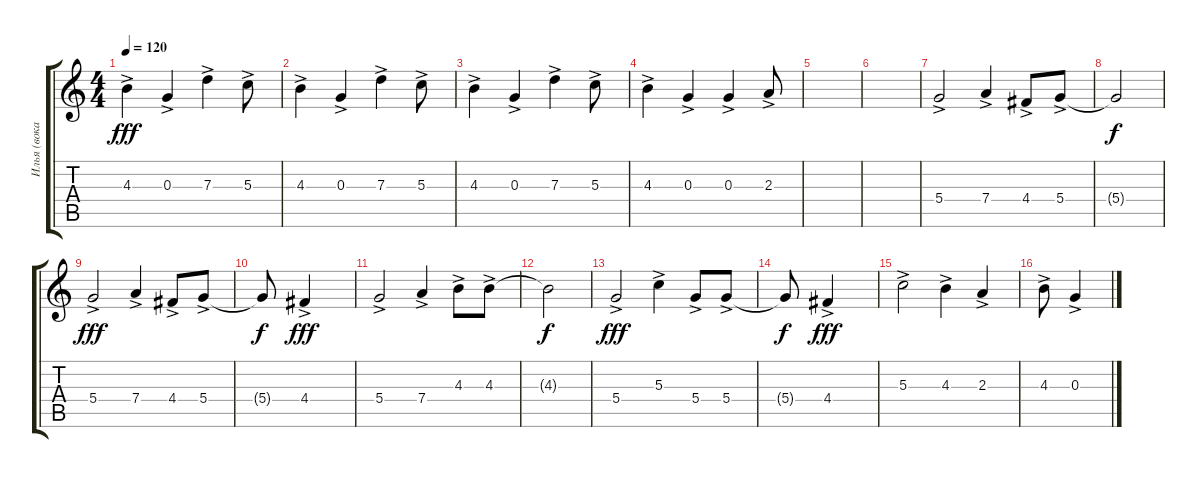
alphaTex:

\track ("Илья (вокал)" "Илья (вока") {instrument electricguitarjazz}
\staff {score tabs}
\tuning (E4 B3 G3 D3 A2 E2) {hide}
\ts (4 4)
\tempo 120
\clef g2
\ks c
4.3{ac}.4{dy fff} 0.3{ac}.4 7.3{ac}.4 5.3{ac}.8 |
4.3{ac}.4 0.3{ac}.4 7.3{ac}.4 5.3{ac}.8 |
4.3{ac}.4 0.3{ac}.4 7.3{ac}.4 5.3{ac}.8 |
4.3{ac}.4 0.3{ac}.4 0.3{ac}.4 2.3{ac}.8 |
|
|
5.4{ac}.2 7.4{ac}.4 4.4{ac}.8 5.4{ac}.8 |
5.4{t}.2{dy f} |
5.4{ac}.2{dy fff} 7.4{ac}.4 4.4{ac}.8 5.4{ac}.8 |
5.4{t}.8{dy f} 4.4{ac}.4{dy fff} |
5.4{ac}.2 7.4{ac}.4 4.3{ac}.8 4.3{ac}.8 |
4.3{t}.2{dy f} |
5.4{ac}.2{dy fff} 5.3{ac}.4 5.4{ac}.8 5.4{ac}.8 |
5.4{t}.8{dy f} 4.4{ac}.4{dy fff} |
5.3{ac}.2 4.3{ac}.4 2.3{ac}.4 |
4.3{ac}.8 0.3{ac}.4
